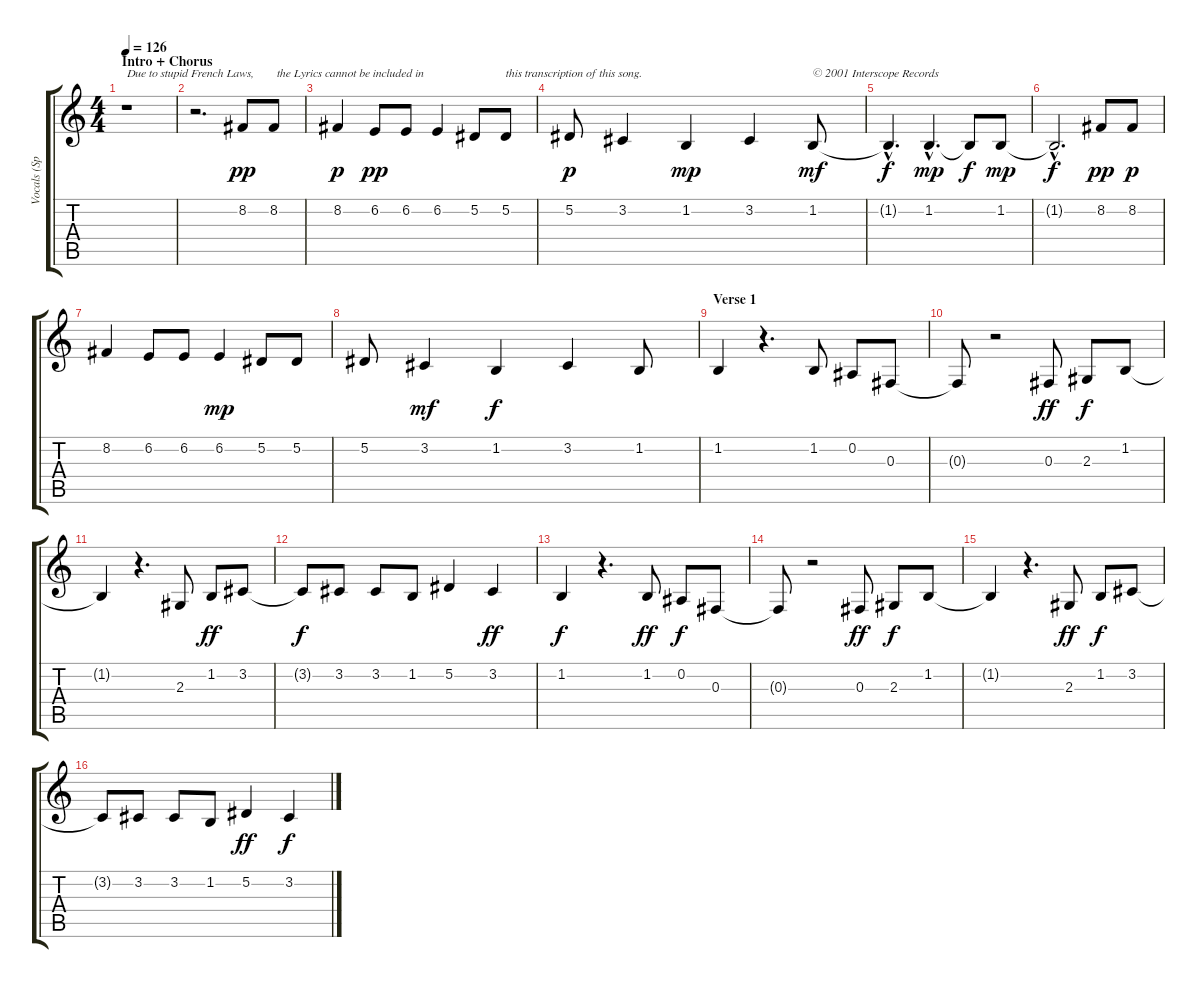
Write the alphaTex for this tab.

\track ("Vocals (Spanish)" "Vocals (Sp") {instrument pad1newage}
\staff {score tabs}
\tuning (Eb4 Bb3 Gb3 Db3 Ab2 Eb2) {hide}
\ts (4 4)
\section ("" "Intro + Chorus")
\tempo 126
\clef g2
\ks c
r.1{txt "Due to stupid French Laws, " dy pp instrument pad1newage} |
r.2{d} 8.2.8 8.2.8{txt " the Lyrics cannot be included in"} |
8.2.4{dy p} 6.2.8{dy pp} 6.2.8 6.2.4 5.2.8 5.2.8{txt "this transcription of this song."} |
5.2.8{dy p} 3.2.4 1.2.4{dy mp} 3.2.4 1.2.8{txt "© 2001 Interscope Records " dy mf} |
1.2{hac t}.4{d dy f} 1.2{hac}.4{d dy mp} 1.2{t}.8{dy f} 1.2.8{dy mp} |
1.2{hac t}.2{d dy f} 8.2.8{dy pp} 8.2.8{dy p} |
8.2.4 6.2.8 6.2.8 6.2.4{dy mp} 5.2.8 5.2.8 |
5.2.8 3.2.4{dy mf} 1.2.4{dy f} 3.2.4 1.2.8 |
\section ("" "Verse 1")
1.2.4 r.4{d} 1.2.8 0.2.8 0.3.8 |
0.3{t}.8 r.2 0.3.8{dy ff} 2.3.8{dy f} 1.2.8 |
1.2{t}.4 r.4{d} 2.3.8 1.2.8{dy ff} 3.2.8 |
3.2{t}.8{dy f} 3.2.8 3.2.8 1.2.8 5.2.4 3.2.4{dy ff} |
1.2.4{dy f} r.4{d} 1.2.8{dy ff} 0.2.8{dy f} 0.3.8 |
0.3{t}.8 r.2 0.3.8{dy ff} 2.3.8{dy f} 1.2.8 |
1.2{t}.4 r.4{d} 2.3.8{dy ff} 1.2.8{dy f} 3.2.8 |
3.2{t}.8 3.2.8 3.2.8 1.2.8 5.2.4{dy ff} 3.2.4{dy f}
